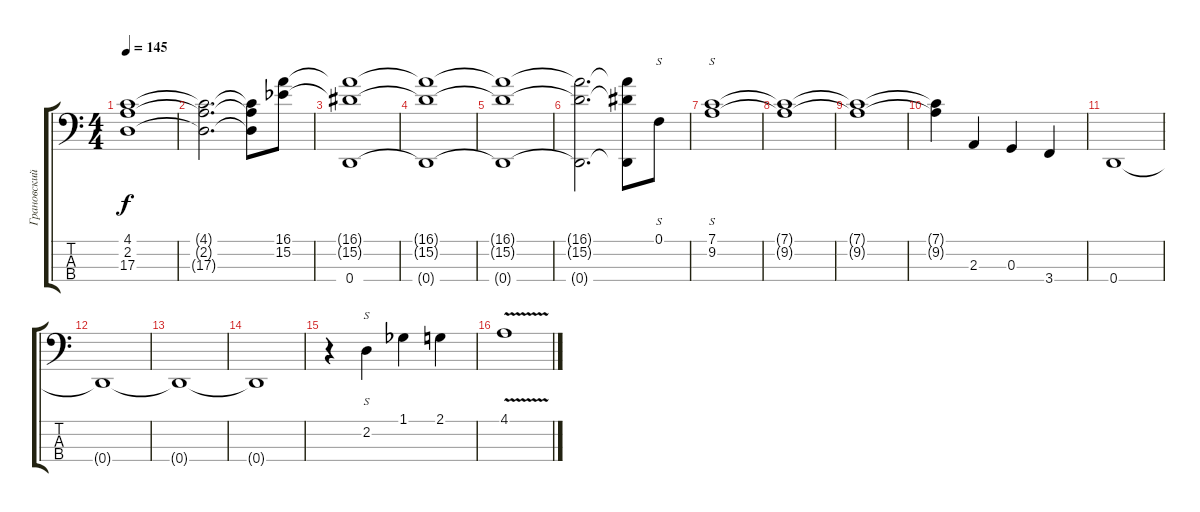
\track ("Грановский" "Грановский") {instrument electricbassfinger}
\staff {score tabs}
\tuning (F2 C2 G1 D1) {hide}
\ts (4 4)
\tempo 145
\clef f4
\ks c
(4.1{t} 2.2{t} 17.3{t}).1{dy f} |
(4.1{t} 2.2{t} 17.3{t}).2{d} (4.1{t} 2.2{t} 17.3{t}).8 (16.1 15.2{acc b}).8 |
(16.1{t} 15.2{t} 0.4).1 |
(16.1{t} 15.2{t} 0.4{t}).1 |
(16.1{t} 15.2{t} 0.4{t}).1 |
(16.1{t} 15.2{t} 0.4{t}).2{d} (16.1{t} 15.2{t} 0.4{t}).8 0.1.8{s instrument slapbass1} |
(7.1 9.2).1{s} |
(7.1{t} 9.2{t}).1 |
(7.1{t} 9.2{t}).1{instrument electricbassfinger} |
(7.1{t} 9.2{t}).4 2.3.4 0.3.4 3.4.4 |
0.4.1 |
0.4{t}.1 |
0.4{t}.1 |
0.4{t}.1 |
r.4 2.2.4{s volume 14 instrument slapbass1} 1.1{acc b}.4{instrument electricbassfinger} 2.1.4 |
4.1{v}.1
